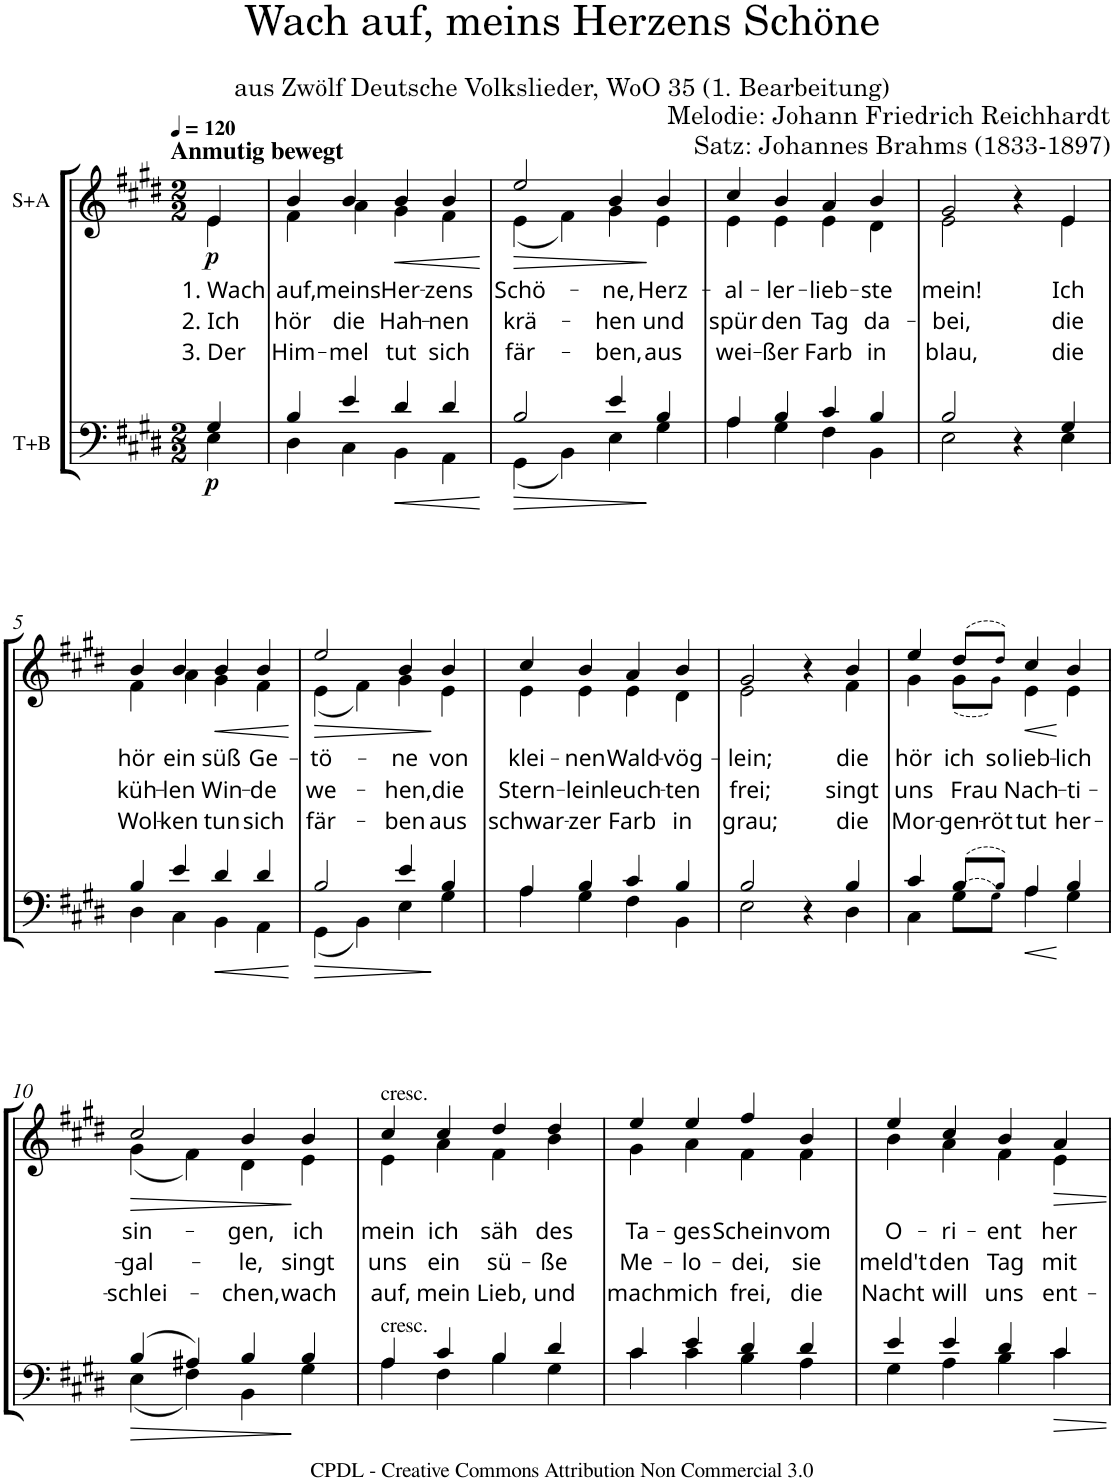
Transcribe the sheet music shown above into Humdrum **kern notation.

**kern	**dynam	**kern	**text	**text	**text	**dynam
*part2	*part2	*part1	*part1	*part1	*part1	*part1
*staff2	*staff2	*staff1	*staff1	*staff1	*staff1	*staff1
*I"T+B	*	*I"S+A	*	*	*	*
*clefF4	*	*clefG2	*	*	*	*
*k[f#c#g#d#]	*	*k[f#c#g#d#]	*	*	*	*
*M2/2	*	*M2/2	*	*	*	*
*MM120	*	*MM120	*	*	*	*
=	=	=	=	=	=	=
*^	*	*	*	*	*	*
!	!	!	!LO:TX:a:B:t=Anmutig bewegt	!	!	!	!
!	!	!LO:DY:b	!	!LO:LY:b	!LO:LY:b	!LO:LY:b	!LO:DY:b
*	*	*	*^	*	*	*	*
4G#/	4E\	p	4e/	4e\	1. Wach	2. Ich	3. Der	p
=1	=1	=1	=1	=1	=1	=1	=1	=1
!	!	!	!	!	!LO:LY:b	!LO:LY:b	!LO:LY:b	!
4B/	4D#\	.	4b/	4f#\	auf,	hör	Him-	.
!	!	!	!	!	!LO:LY:b	!LO:LY:b	!LO:LY:b	!
4e/	4C#\	.	4b/	4a\	meins	die	-mel	.
!	!	!LO:HP:b	!	!	!LO:LY:b	!LO:LY:b	!LO:LY:b	!LO:HP:b
4d#/	4BB\	<	4b/	4g#\	Her-	Hah-	tut	<
!	!	!	!	!	!LO:LY:b	!LO:LY:b	!LO:LY:b	!
4d#/	4AA\	.	4b/	4f#\	zens	-nen	sich	.
*v	*v	*	*	*	*	*	*	*
*	*	*v	*v	*	*	*	*
.	[	.	.	.	.	[
=2	=2	=2	=2	=2	=2	=2
!	!LO:HP:b	!	!LO:LY:b	!LO:LY:b	!LO:LY:b	!LO:HP:b
*^	*	*^	*	*	*	*
2B/	(4GG#\	>	2ee/	(4e\	Schö-	krä-	fär-	>
.	4BB\)	.	.	4f#\)	.	.	.	.
!	!	!	!	!	!LO:LY:b	!LO:LY:b	!LO:LY:b	!
4e/	4E\	.	4b/	4g#\	ne,	-hen	-ben,	.
!	!	!	!	!	!LO:LY:b	!LO:LY:b	!LO:LY:b	!
4B/	4G#\	]	4b/	4e\	Herz-	und	aus	]
=3	=3	=3	=3	=3	=3	=3	=3	=3
!	!	!	!	!	!LO:LY:b	!LO:LY:b	!LO:LY:b	!
4A/	4A\	.	4cc#/	4e\	al-	spür	wei-	.
!	!	!	!	!	!LO:LY:b	!LO:LY:b	!LO:LY:b	!
4B/	4G#\	.	4b/	4e\	ler-	den	-ßer	.
!	!	!	!	!	!LO:LY:b	!LO:LY:b	!LO:LY:b	!
4c#/	4F#\	.	4a/	4e\	lieb-	Tag	Farb	.
!	!	!	!	!	!LO:LY:b	!LO:LY:b	!LO:LY:b	!
4B/	4BB\	.	4b/	4d#\	ste	da-	in	.
=4	=4	=4	=4	=4	=4	=4	=4	=4
!	!	!	!	!	!LO:LY:b	!LO:LY:b	!LO:LY:b	!
2B/	2E\	.	2g#/	2e\	mein!	-bei,	blau,	.
4r	4ryy	.	4r	4ryy	.	.	.	.
!	!	!	!	!	!LO:LY:b	!LO:LY:b	!LO:LY:b	!
4G#/	4E\	.	4e/	4e\	Ich	die	die	.
!!LO:LB:g=z	!!
=5	=5	=5	=5	=5	=5	=5	=5	=5
!	!	!	!	!	!LO:LY:b	!LO:LY:b	!LO:LY:b	!
4B/	4D#\	.	4b/	4f#\	hör	küh-	Wol-	.
!	!	!	!	!	!LO:LY:b	!LO:LY:b	!LO:LY:b	!
4e/	4C#\	.	4b/	4a\	ein	-len	-ken	.
!	!	!LO:HP:b	!	!	!LO:LY:b	!LO:LY:b	!LO:LY:b	!LO:HP:b
4d#/	4BB\	<	4b/	4g#\	süß	Win-	tun	<
!	!	!	!	!	!LO:LY:b	!LO:LY:b	!LO:LY:b	!
4d#/	4AA\	.	4b/	4f#\	Ge-	-de	sich	.
*v	*v	*	*	*	*	*	*	*
*	*	*v	*v	*	*	*	*
.	[	.	.	.	.	[
=6	=6	=6	=6	=6	=6	=6
!	!LO:HP:b	!	!LO:LY:b	!LO:LY:b	!LO:LY:b	!LO:HP:b
*^	*	*^	*	*	*	*
2B/	(4GG#\	>	2ee/	(4e\	tö-	we-	fär-	>
.	4BB\)	.	.	4f#\)	.	.	.	.
!	!	!	!	!	!LO:LY:b	!LO:LY:b	!LO:LY:b	!
4e/	4E\	.	4b/	4g#\	ne	-hen,	-ben	.
!	!	!	!	!	!LO:LY:b	!LO:LY:b	!LO:LY:b	!
4B/	4G#\	]	4b/	4e\	von	die	aus	]
=7	=7	=7	=7	=7	=7	=7	=7	=7
!	!	!	!	!	!LO:LY:b	!LO:LY:b	!LO:LY:b	!
4A/	4A\	.	4cc#/	4e\	klei-	Stern-	schwar-	.
!	!	!	!	!	!LO:LY:b	!LO:LY:b	!LO:LY:b	!
4B/	4G#\	.	4b/	4e\	nen	-lein	-zer	.
!	!	!	!	!	!LO:LY:b	!LO:LY:b	!LO:LY:b	!
4c#/	4F#\	.	4a/	4e\	Wald-	leuch-	Farb	.
!	!	!	!	!	!LO:LY:b	!LO:LY:b	!LO:LY:b	!
4B/	4BB\	.	4b/	4d#\	vög-	-ten	in	.
=8	=8	=8	=8	=8	=8	=8	=8	=8
!	!	!	!	!	!LO:LY:b	!LO:LY:b	!LO:LY:b	!
2B/	2E\	.	2g#/	2e\	lein;	frei;	grau;	.
4r	4ryy	.	4r	4ryy	.	.	.	.
!	!	!	!	!	!LO:LY:b	!LO:LY:b	!LO:LY:b	!
4B/	4D#\	.	4b/	4f#\	die	singt	die	.
=9	=9	=9	=9	=9	=9	=9	=9	=9
!	!	!	!	!	!LO:LY:b	!LO:LY:b	!LO:LY:b	!
4c#/	4C#\	.	4ee/	4g#\	hör	uns	Mor-	.
!	!	!	!	!	!LO:LY:b	!LO:LY:b	!LO:LY:b	!
(>8B/L	(>8G#\L	.	(>8dd#/L	(<8g#\L	ich	Frau	-gen-	.
!	!	!	!	!	!LO:LY:b	!	!LO:LY:b	!
8B!/J)	8G#!\J)	.	8dd#!/J)	8g#!\J)	so	.	-röt	.
!	!	!LO:HP:b	!	!	!LO:LY:b	!LO:LY:b	!LO:LY:b	!LO:HP:b
4A/	4A\	<	4cc#/	4e\	lieb-	Nach-	tut	<
!	!	!	!	!	!LO:LY:b	!LO:LY:b	!LO:LY:b	!
4B/	4G#\	[	4b/	4e\	lich	-ti-	her-	[
!!LO:LB:g=z	!!
=10	=10	=10	=10	=10	=10	=10	=10	=10
!	!	!LO:HP:b	!	!	!LO:LY:b	!LO:LY:b	!LO:LY:b	!LO:HP:b
(4B/	(4E\	>	2cc#/	(4g#\	sin-	-gal-	-schlei-	>
4A#X/)	4F#\)	.	.	4f#\)	.	.	.	.
!	!	!	!	!	!LO:LY:b	!LO:LY:b	!LO:LY:b	!
4B/	4BB\	.	4b/	4d#\	gen,	-le,	-chen,	.
!	!	!	!	!	!LO:LY:b	!LO:LY:b	!LO:LY:b	!
4B/	4G#\	]	4b/	4e\	ich	singt	wach	]
=11	=11	=11	=11	=11	=11	=11	=11	=11
!	!	!	!LO:TX:a:t=cresc.	!	!	!	!	!
!LO:TX:a:t=cresc.	!	!	!	!	!	!	!	!
!	!	!	!	!	!LO:LY:b	!LO:LY:b	!LO:LY:b	!
4A/	4A\	.	4cc#/	4e\	mein	uns	auf,	.
!	!	!	!	!	!LO:LY:b	!LO:LY:b	!LO:LY:b	!
4c#/	4F#\	.	4cc#/	4a\	ich	ein	mein	.
!	!	!	!	!	!LO:LY:b	!LO:LY:b	!LO:LY:b	!
4B/	4B\	.	4dd#/	4f#\	säh	sü-	Lieb,	.
!	!	!	!	!	!LO:LY:b	!LO:LY:b	!LO:LY:b	!
4d#/	4G#\	.	4dd#/	4b\	des	-ße	und	.
=12	=12	=12	=12	=12	=12	=12	=12	=12
!	!	!	!	!	!LO:LY:b	!LO:LY:b	!LO:LY:b	!
4c#/	4c#\	.	4ee/	4g#\	Ta-	Me-	mach	.
!	!	!	!	!	!LO:LY:b	!LO:LY:b	!LO:LY:b	!
4e/	4c#\	.	4ee/	4a\	ges	-lo-	mich	.
!	!	!	!	!	!LO:LY:b	!LO:LY:b	!LO:LY:b	!
4d#/	4B\	.	4ff#/	4f#\	Schein	-dei,	frei,	.
!	!	!	!	!	!LO:LY:b	!LO:LY:b	!LO:LY:b	!
4d#/	4A\	.	4b/	4f#\	vom	sie	die	.
=13	=13	=13	=13	=13	=13	=13	=13	=13
!	!	!	!	!	!LO:LY:b	!LO:LY:b	!LO:LY:b	!
4e/	4G#\	.	4ee/	4b\	O-	meld't	Nacht	.
!	!	!	!	!	!LO:LY:b	!LO:LY:b	!LO:LY:b	!
4e/	4A\	.	4cc#/	4a\	ri-	den	will	.
!	!	!	!	!	!LO:LY:b	!LO:LY:b	!LO:LY:b	!
4d#/	4B\	.	4b/	4f#\	ent	Tag	uns	.
!	!	!	!	!	!LO:LY:b	!LO:LY:b	!LO:LY:b	!
4c#/	4c#\	.	4a/	4e\	her	mit	ent-	.
*v	*v	*	*	*	*	*	*	*
*	*	*v	*v	*	*	*	*
=	=	=	=	=	=	=
*-	*-	*-	*-	*-	*-	*-
